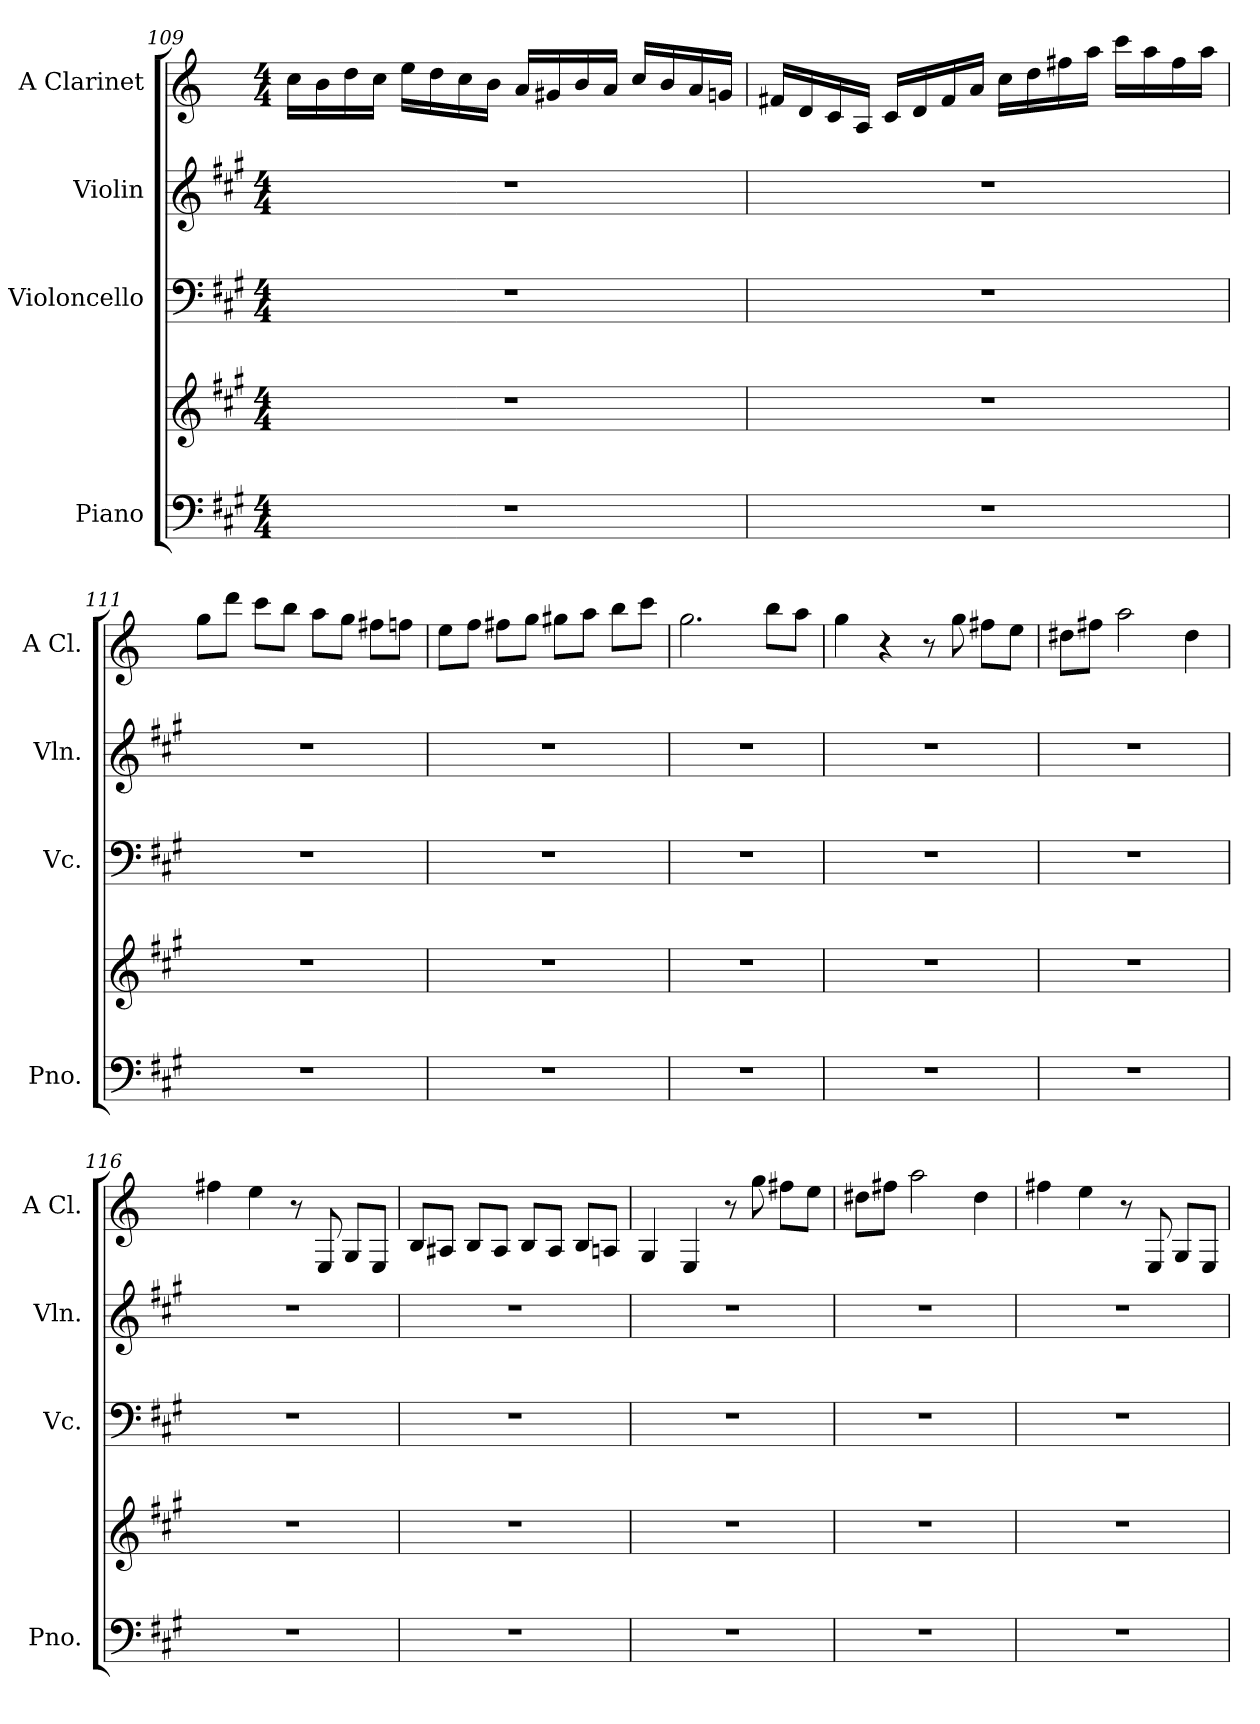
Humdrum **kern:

**kern	**kern	**kern	**kern	**kern
*part4	*part4	*part3	*part2	*part1
*staff5	*staff4	*staff3	*staff2	*staff1
*I"Piano	*	*I"Violoncello	*I"Violin	*I"A Clarinet
*I'Pno.	*	*I'Vc.	*I'Vln.	*I'A Cl.
*clefF4	*clefG2	*clefF4	*clefG2	*clefG2
*	*	*	*	*ITrd2c3
*k[f#c#g#]	*k[f#c#g#]	*k[f#c#g#]	*k[f#c#g#]	*k[f#c#g#]
*M4/4	*M4/4	*M4/4	*M4/4	*M4/4
=109	=109	=109	=109	=109
1r	1r	1r	1r	16a\LL
.	.	.	.	16g#\
.	.	.	.	16b\
.	.	.	.	16a\JJ
.	.	.	.	16cc#\LL
.	.	.	.	16b\
.	.	.	.	16a\
.	.	.	.	16g#\JJ
.	.	.	.	16f#/LL
.	.	.	.	16e#X/
.	.	.	.	16g#/
.	.	.	.	16f#/JJ
.	.	.	.	16a/LL
.	.	.	.	16g#/
.	.	.	.	16f#/
.	.	.	.	16en/JJ
!!LO:LB:g=z
=110	=110	=110	=110	=110
1r	1r	1r	1r	16d#X/LL
.	.	.	.	16B/
.	.	.	.	16A/
.	.	.	.	16F#/JJ
.	.	.	.	16A/LL
.	.	.	.	16B/
.	.	.	.	16d#/
.	.	.	.	16f#/JJ
.	.	.	.	16a\LL
.	.	.	.	16b\
.	.	.	.	16dd#X\
.	.	.	.	16ff#\JJ
.	.	.	.	16aa\LL
.	.	.	.	16ff#\
.	.	.	.	16dd#\
.	.	.	.	16ff#\JJ
=111	=111	=111	=111	=111
1r	1r	1r	1r	8ee\L
.	.	.	.	8bb\J
.	.	.	.	8aa\L
.	.	.	.	8gg#\J
.	.	.	.	8ff#\L
.	.	.	.	8ee\J
.	.	.	.	8dd#X\L
.	.	.	.	8ddn\J
=112	=112	=112	=112	=112
1r	1r	1r	1r	8cc#\L
.	.	.	.	8dd\J
.	.	.	.	8dd#X\L
.	.	.	.	8ee\J
.	.	.	.	8ee#X\L
.	.	.	.	8ff#\J
.	.	.	.	8gg#\L
.	.	.	.	8aa\J
=113	=113	=113	=113	=113
1r	1r	1r	1r	2.ee\
.	.	.	.	8gg#\L
.	.	.	.	8ff#\J
!!LO:LB:g=z
=114	=114	=114	=114	=114
1r	1r	1r	1r	4ee\
.	.	.	.	4r
.	.	.	.	8r
.	.	.	.	8ee\
.	.	.	.	8dd#X\L
.	.	.	.	8cc#\J
=115	=115	=115	=115	=115
1r	1r	1r	1r	8b#X\L
.	.	.	.	8dd#X\J
.	.	.	.	2ff#\
.	.	.	.	4b#\
=116	=116	=116	=116	=116
1r	1r	1r	1r	4dd#X\
.	.	.	.	4cc#\
.	.	.	.	8r
.	.	.	.	8C#/
.	.	.	.	8E/L
.	.	.	.	8C#/J
=117	=117	=117	=117	=117
1r	1r	1r	1r	8G#/L
.	.	.	.	8F##X/J
.	.	.	.	8G#/L
.	.	.	.	8F##/J
.	.	.	.	8G#/L
.	.	.	.	8F##/J
.	.	.	.	8G#/L
.	.	.	.	8F#X/J
=118	=118	=118	=118	=118
1r	1r	1r	1r	4E/
.	.	.	.	4C#/
.	.	.	.	8r
.	.	.	.	8ee\
.	.	.	.	8dd#X\L
.	.	.	.	8cc#\J
=119	=119	=119	=119	=119
1r	1r	1r	1r	8b#X\L
.	.	.	.	8dd#X\J
.	.	.	.	2ff#\
.	.	.	.	4b#\
=120	=120	=120	=120	=120
1r	1r	1r	1r	4dd#X\
.	.	.	.	4cc#\
.	.	.	.	8r
.	.	.	.	8C#/
.	.	.	.	8E/L
.	.	.	.	8C#/J
=	=	=	=	=
*-	*-	*-	*-	*-
